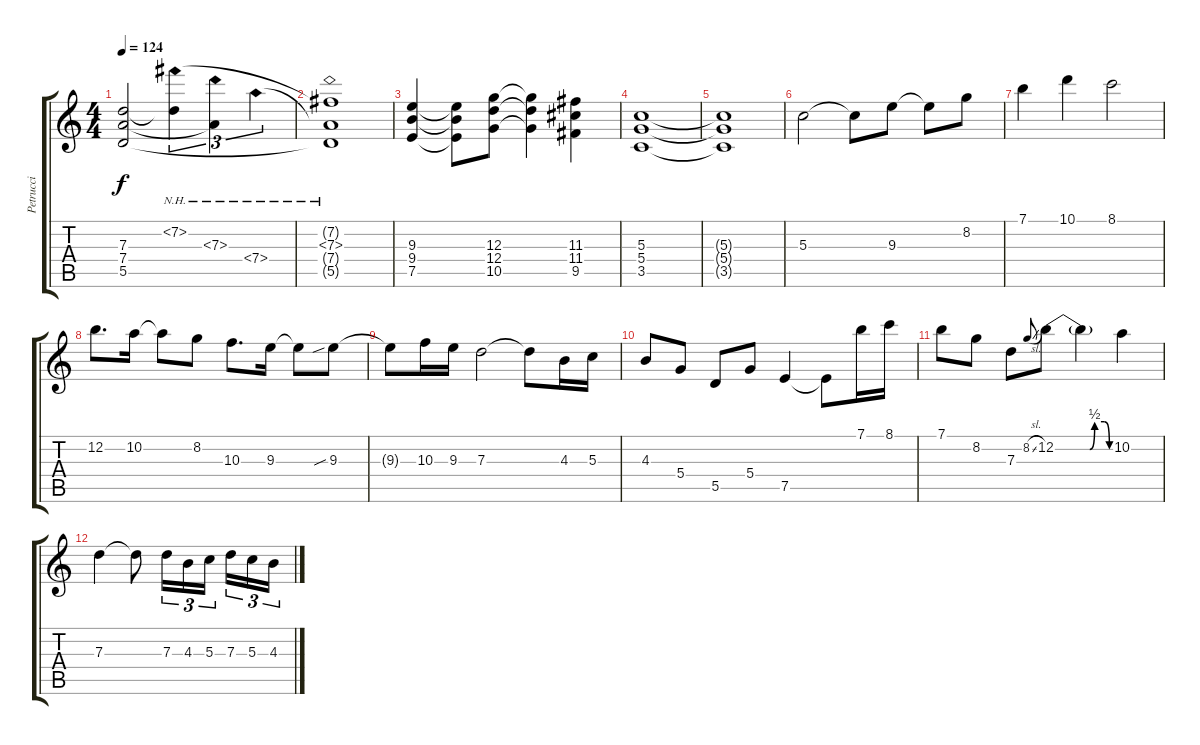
\track ("Petrucci" "Petrucci") {instrument distortionguitar}
\staff {score tabs}
\tuning (E4 B3 G3 D3 A2 E2) {hide}
\ts (4 4)
\tempo 124
\clef g2
\ks c
(7.3 7.4 5.5).2{dy f} (7.2{nh} 7.3{t}).4{tu (3 2)} (7.3{nh} 7.4{t}).4{tu (3 2)} 7.4{nh}.4{tu (3 2)} |
(7.2{t} 7.3{nh} 7.4{t} 5.5{t}).1 |
(9.3 9.4 7.5).4 (9.3{t} 9.4{t} 7.5{t}).8 (12.3 12.4 10.5).8 (12.3{t} 12.4{t} 10.5{t}).4 (11.3 11.4 9.5).4 |
(5.3 5.4 3.5).1 |
(5.3{t} 5.4{t} 3.5{t}).1 |
5.3.2 5.3{t}.8 9.3.8 9.3{t}.8 8.2.8 |
7.1.4 10.1.4 8.1.2 |
12.2.8{d} 10.2.16 10.2{t}.8 8.2.8 10.3.8{d} 9.3.16 9.3{t}.8 9.3{sib}.8 |
9.3{t}.8 10.3.16 9.3.16 7.3.2 7.3{t}.8 4.3.16 5.3.16 |
4.3.8 5.4.8 5.5.8 5.4.8 7.5.4 7.5{t}.8 7.1.16 8.1.16 |
7.1.8 8.2.8 7.3.8 8.2{sl}.8{gr onbeat} 12.2{be (custom 0 0 35 0 40 2 50 2 55 0 60 0)}.8 12.2{t}.4 10.2.4 |
7.3.4 7.3{t}.8 7.3.16{tu (3 2)} 4.3.16{tu (3 2)} 5.3.16{tu (3 2)} 7.3.16{tu (3 2)} 5.3.16{tu (3 2)} 4.3.16{tu (3 2)}
